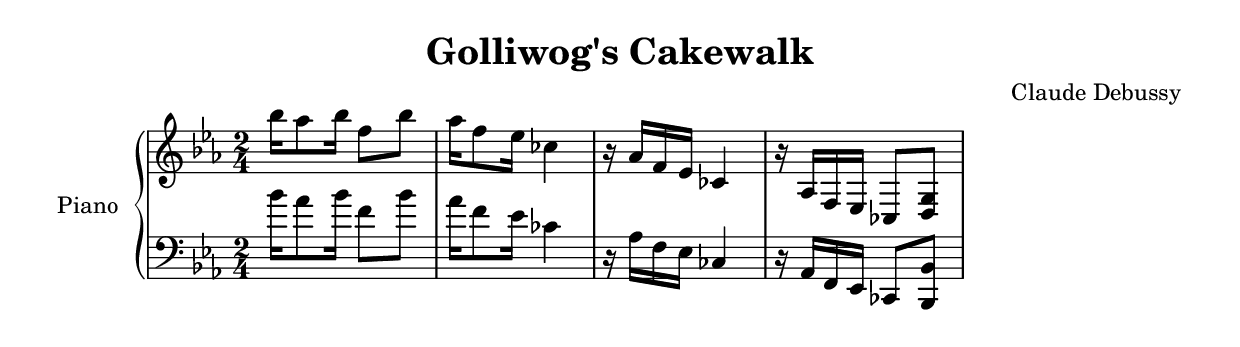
% Generated using Music Processing Suite (MPS)
\version "2.12.0"
#(set-default-paper-size "a4")

\header {
    title = "Golliwog's Cakewalk"
    composer = "Claude Debussy"
}

\score {
    \new PianoStaff <<

        \set PianoStaff.instrumentName = #"Piano"\new Staff {
            \set Staff.midiInstrument = #"acoustic grand"
            \clef treble
            \time 2/4
            \key es \major
            bes''16
            as''8
            bes''16
            f''8
            bes''
            as''16
            f''8
            es''16
            ces''4
            r16
            as'
            f'
            es'
            ces'4
            r16
            as
            f
            es
            ces8
            <d g>
        }

        \new Staff {
            \set Staff.midiInstrument = #"acoustic grand"
            \clef bass
            \time 2/4
            \key es \major
            bes'16
            as'8
            bes'16
            f'8
            bes'
            as'16
            f'8
            es'16
            ces'4
            r16
            as
            f
            es
            ces4
            r16
            as,
            f,
            es,
            ces,8
            <bes,, bes,>
        }

    >>

    \midi {
        \context {
            \Score
            tempoWholesPerMinute = #(ly:make-moment 120 4)
        }
    }
    \layout {
    }
}

